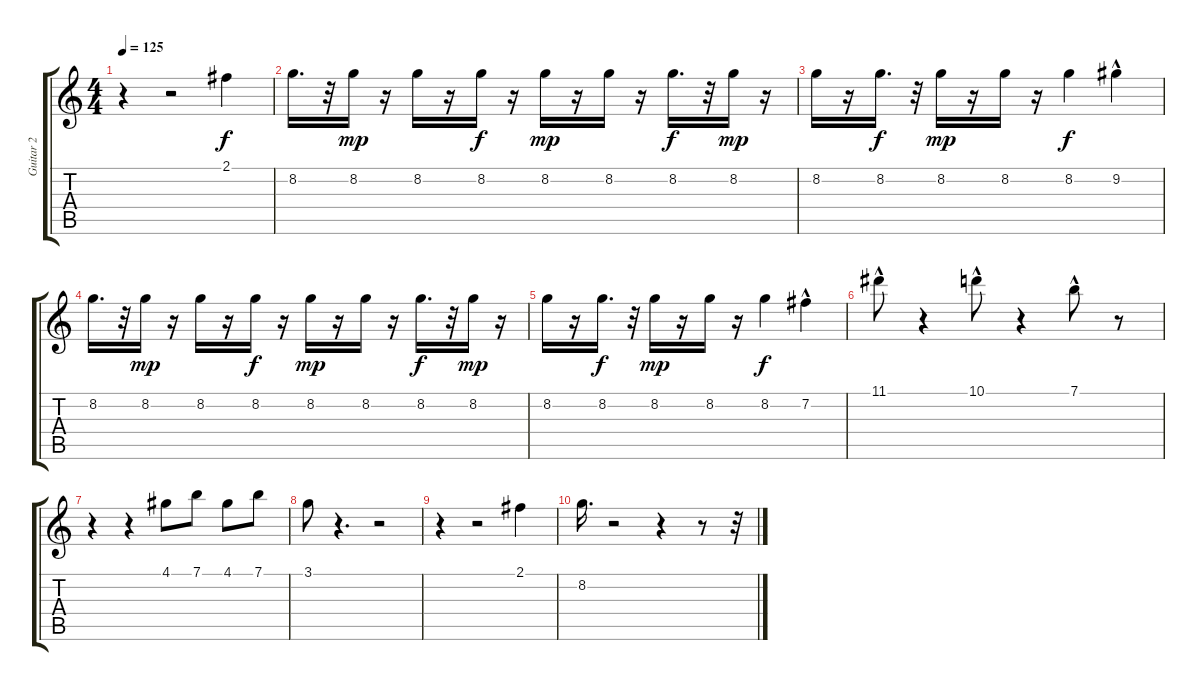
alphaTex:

\track ("Guitar 2" "Guitar 2") {instrument distortionguitar}
\staff {score tabs}
\tuning (E4 B3 G3 D3 A2 E2) {hide}
\ts (4 4)
\tempo 125
\clef g2
\ks c
r.4{dy f} r.2 2.1.4 |
8.2.16{d} r.32 8.2.16{dy mp} r.16 8.2.16 r.16 8.2.16{dy f} r.16 8.2.16{dy mp} r.16 8.2.16 r.16 8.2.16{d dy f} r.32 8.2.16{dy mp} r.16 |
8.2.16 r.16 8.2.16{d dy f} r.32 8.2.16{dy mp} r.16 8.2.16 r.16 8.2.4{dy f} 9.2{hac}.4 |
8.2.16{d} r.32 8.2.16{dy mp} r.16 8.2.16 r.16 8.2.16{dy f} r.16 8.2.16{dy mp} r.16 8.2.16 r.16 8.2.16{d dy f} r.32 8.2.16{dy mp} r.16 |
8.2.16 r.16 8.2.16{d dy f} r.32 8.2.16{dy mp} r.16 8.2.16 r.16 8.2.4{dy f} 7.2{hac}.4 |
11.1{hac}.8 r.4 10.1{hac}.8 r.4 7.1{hac}.8 r.8 |
r.4 r.4 4.1.8 7.1.8 4.1.8 7.1.8 |
3.1.8 r.4{d} r.2 |
r.4 r.2 2.1.4 |
8.2.16{d} r.2 r.4 r.8 r.32
